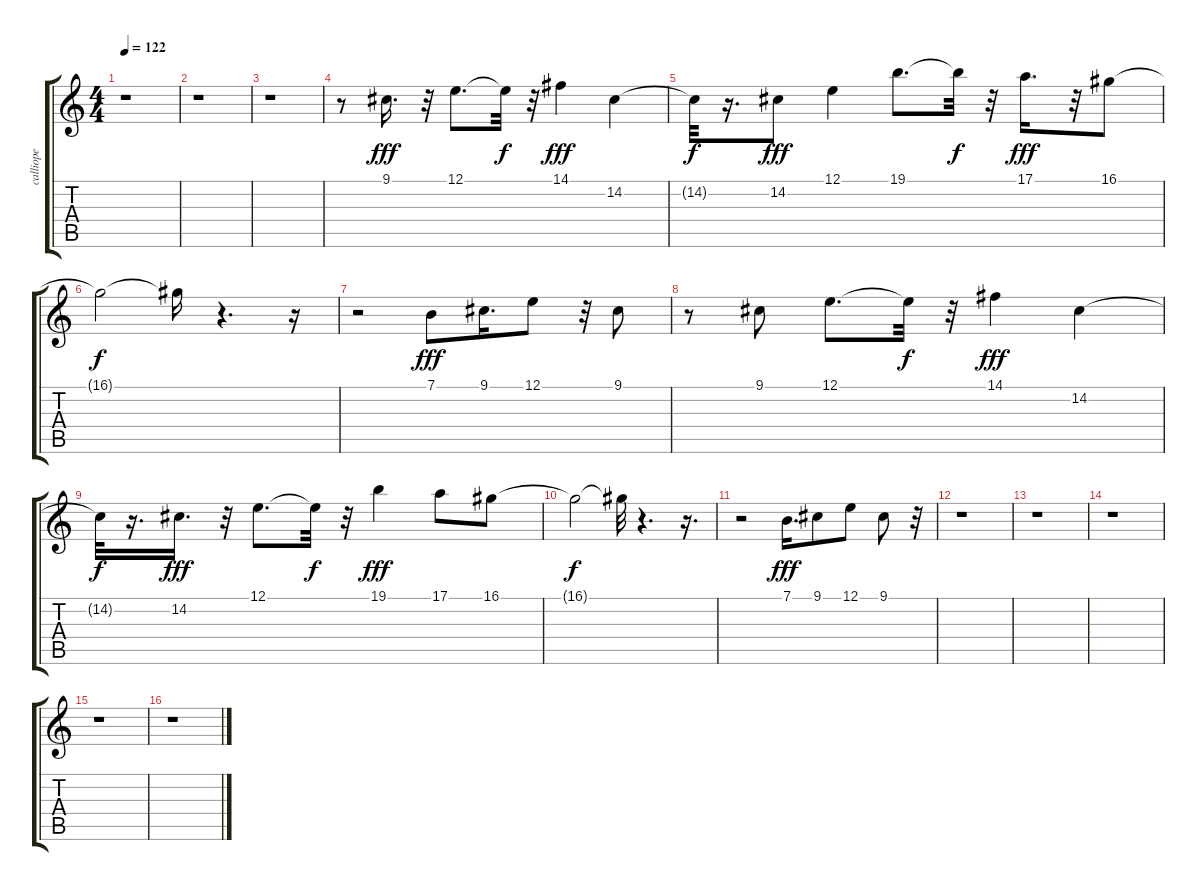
\track ("calliope" "calliope") {instrument lead3calliope}
\staff {score tabs}
\tuning (E4 B3 G3 D3 A2 E2) {hide}
\ts (4 4)
\tempo 122
\clef g2
\ks c
r.1{dy fff} |
r.1 |
r.1 |
r.8 9.1.16{d} r.32 12.1.8{d} 12.1{t}.32{dy f} r.32 14.1.4{dy fff} 14.2.4 |
14.2{t}.32{dy f} r.16{d} 14.2.8{dy fff} 12.1.4 19.1.8{d} 19.1{t}.32{dy f} r.32 17.1.16{d dy fff} r.32 16.1.8 |
16.1{t}.2{dy f} 16.1{t}.16 r.4{d} r.16 |
r.2 7.1.8{dy fff} 9.1.16{d} 12.1.8 r.32 9.1.8 |
r.8 9.1.8 12.1.8{d} 12.1{t}.32{dy f} r.32 14.1.4{dy fff} 14.2.4 |
14.2{t}.32{dy f} r.16{d} 14.2.16{d dy fff} r.32 12.1.8{d} 12.1{t}.32{dy f} r.32 19.1.4{dy fff} 17.1.8 16.1.8 |
16.1{t}.2{dy f} 16.1{t}.32 r.4{d} r.16{d} |
r.2 7.1.16{d dy fff} 9.1.8 12.1.8 9.1.8 r.32 |
r.1 |
r.1 |
r.1 |
r.1 |
r.1
